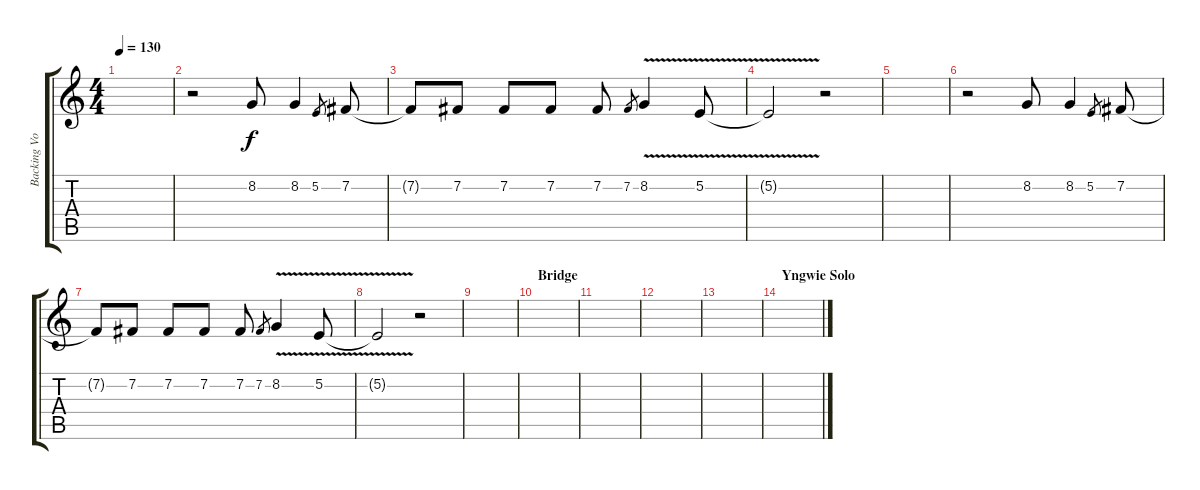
\track ("Backing Vocals" "Backing Vo") {instrument oboe}
\staff {score tabs}
\tuning (E4 B3 G3 D3 A2 E2) {hide}
\ts (4 4)
\tempo 130
\clef g2
\ks c
|
r.2 8.2.8 8.2.4 5.2.8{gr} 7.2.8 |
7.2{t}.8 7.2.8 7.2.8 7.2.8 7.2.8 7.2.8{gr} 8.2{v}.4 5.2{v}.8 |
5.2{t}.2 r.2 |
|
r.2 8.2.8 8.2.4 5.2.8{gr} 7.2.8 |
7.2{t}.8 7.2.8 7.2.8 7.2.8 7.2.8 7.2.8{gr} 8.2{v}.4 5.2{v}.8 |
5.2{t}.2 r.2 |
|
\section ("" "Bridge")
|
|
|
|
\section ("" "Yngwie Solo")
